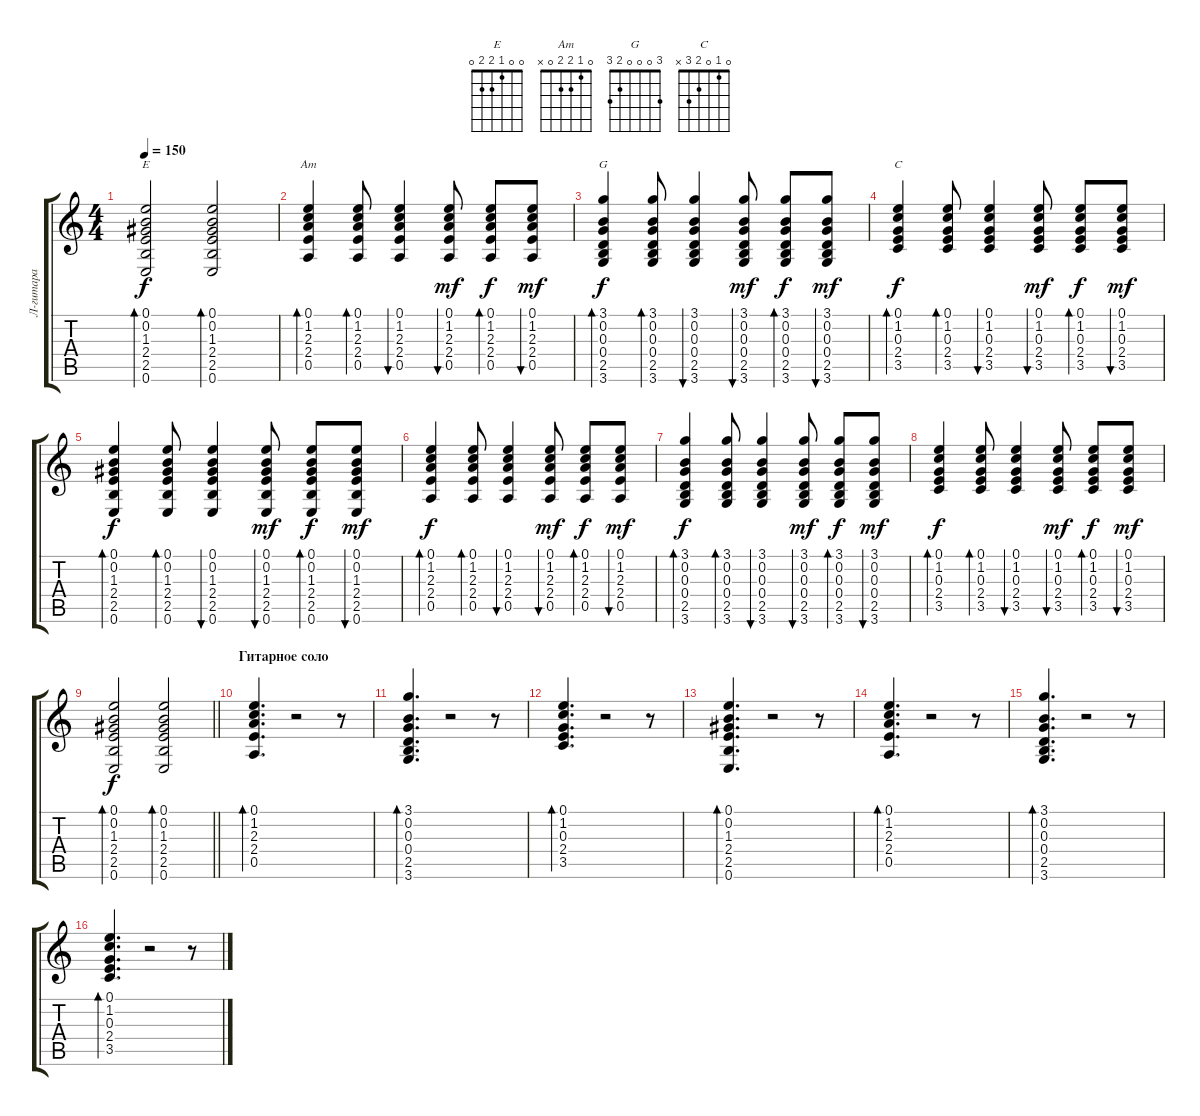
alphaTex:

\track ("Л-гитара" "Л-гитара") {instrument acousticguitarsteel}
\staff {score tabs}
\tuning (E4 B3 G3 D3 A2 E2) {hide}
\chord ("E" 0 0 1 2 2 0)
\chord ("Am" 0 1 2 2 0 x)
\chord ("G" 3 0 0 0 2 3)
\chord ("C" 0 1 0 2 3 x)
\ts (4 4)
\tempo 150
\clef g2
\ks c
(0.1 0.2 1.3 2.4 2.5 0.6).2{bd 60 ch "E" dy f} (0.1 0.2 1.3 2.4 2.5 0.6).2{bd 60} |
(0.1 1.2 2.3 2.4 0.5).4{bd 60 ch "Am"} (0.1 1.2 2.3 2.4 0.5).8{bd 60} (0.1 1.2 2.3 2.4 0.5).4{bu 60} (0.1 1.2 2.3 2.4 0.5).8{bu 60 dy mf} (0.1 1.2 2.3 2.4 0.5).8{bd 60 dy f} (0.1 1.2 2.3 2.4 0.5).8{bu 60 dy mf} |
(3.1 0.2 0.3 0.4 2.5 3.6).4{bd 60 ch "G" dy f} (3.1 0.2 0.3 0.4 2.5 3.6).8{bd 60} (3.1 0.2 0.3 0.4 2.5 3.6).4{bu 60} (3.1 0.2 0.3 0.4 2.5 3.6).8{bu 60 dy mf} (3.1 0.2 0.3 0.4 2.5 3.6).8{bd 60 dy f} (3.1 0.2 0.3 0.4 2.5 3.6).8{bu 60 dy mf} |
(0.1 1.2 0.3 2.4 3.5).4{bd 60 ch "C" dy f} (0.1 1.2 0.3 2.4 3.5).8{bd 60} (0.1 1.2 0.3 2.4 3.5).4{bu 60} (0.1 1.2 0.3 2.4 3.5).8{bu 60 dy mf} (0.1 1.2 0.3 2.4 3.5).8{bd 60 dy f} (0.1 1.2 0.3 2.4 3.5).8{bu 60 dy mf} |
(0.1 0.2 1.3 2.4 2.5 0.6).4{bd 60 dy f} (0.1 0.2 1.3 2.4 2.5 0.6).8{bd 60} (0.1 0.2 1.3 2.4 2.5 0.6).4{bu 60} (0.1 0.2 1.3 2.4 2.5 0.6).8{bu 60 dy mf} (0.1 0.2 1.3 2.4 2.5 0.6).8{bd 60 dy f} (0.1 0.2 1.3 2.4 2.5 0.6).8{bu 60 dy mf} |
(0.1 1.2 2.3 2.4 0.5).4{bd 60 dy f} (0.1 1.2 2.3 2.4 0.5).8{bd 60} (0.1 1.2 2.3 2.4 0.5).4{bu 60} (0.1 1.2 2.3 2.4 0.5).8{bu 60 dy mf} (0.1 1.2 2.3 2.4 0.5).8{bd 60 dy f} (0.1 1.2 2.3 2.4 0.5).8{bu 60 dy mf} |
(3.1 0.2 0.3 0.4 2.5 3.6).4{bd 60 dy f} (3.1 0.2 0.3 0.4 2.5 3.6).8{bd 60} (3.1 0.2 0.3 0.4 2.5 3.6).4{bu 60} (3.1 0.2 0.3 0.4 2.5 3.6).8{bu 60 dy mf} (3.1 0.2 0.3 0.4 2.5 3.6).8{bd 60 dy f} (3.1 0.2 0.3 0.4 2.5 3.6).8{bu 60 dy mf} |
(0.1 1.2 0.3 2.4 3.5).4{bd 60 dy f} (0.1 1.2 0.3 2.4 3.5).8{bd 60} (0.1 1.2 0.3 2.4 3.5).4{bu 60} (0.1 1.2 0.3 2.4 3.5).8{bu 60 dy mf} (0.1 1.2 0.3 2.4 3.5).8{bd 60 dy f} (0.1 1.2 0.3 2.4 3.5).8{bu 60 dy mf} |
\barLineRight lightlight
(0.1 0.2 1.3 2.4 2.5 0.6).2{bd 60 dy f} (0.1 0.2 1.3 2.4 2.5 0.6).2{bd 60} |
\section ("" "Гитарное соло")
(0.1 1.2 2.3 2.4 0.5).4{d bd 60 volume 12} r.2 r.8 |
(3.1 0.2 0.3 0.4 2.5 3.6).4{d bd 60} r.2 r.8 |
(0.1 1.2 0.3 2.4 3.5).4{d bd 60} r.2 r.8 |
(0.1 0.2 1.3 2.4 2.5 0.6).4{d bd 60} r.2 r.8 |
(0.1 1.2 2.3 2.4 0.5).4{d bd 60} r.2 r.8 |
(3.1 0.2 0.3 0.4 2.5 3.6).4{d bd 60} r.2 r.8 |
(0.1 1.2 0.3 2.4 3.5).4{d bd 60} r.2 r.8
